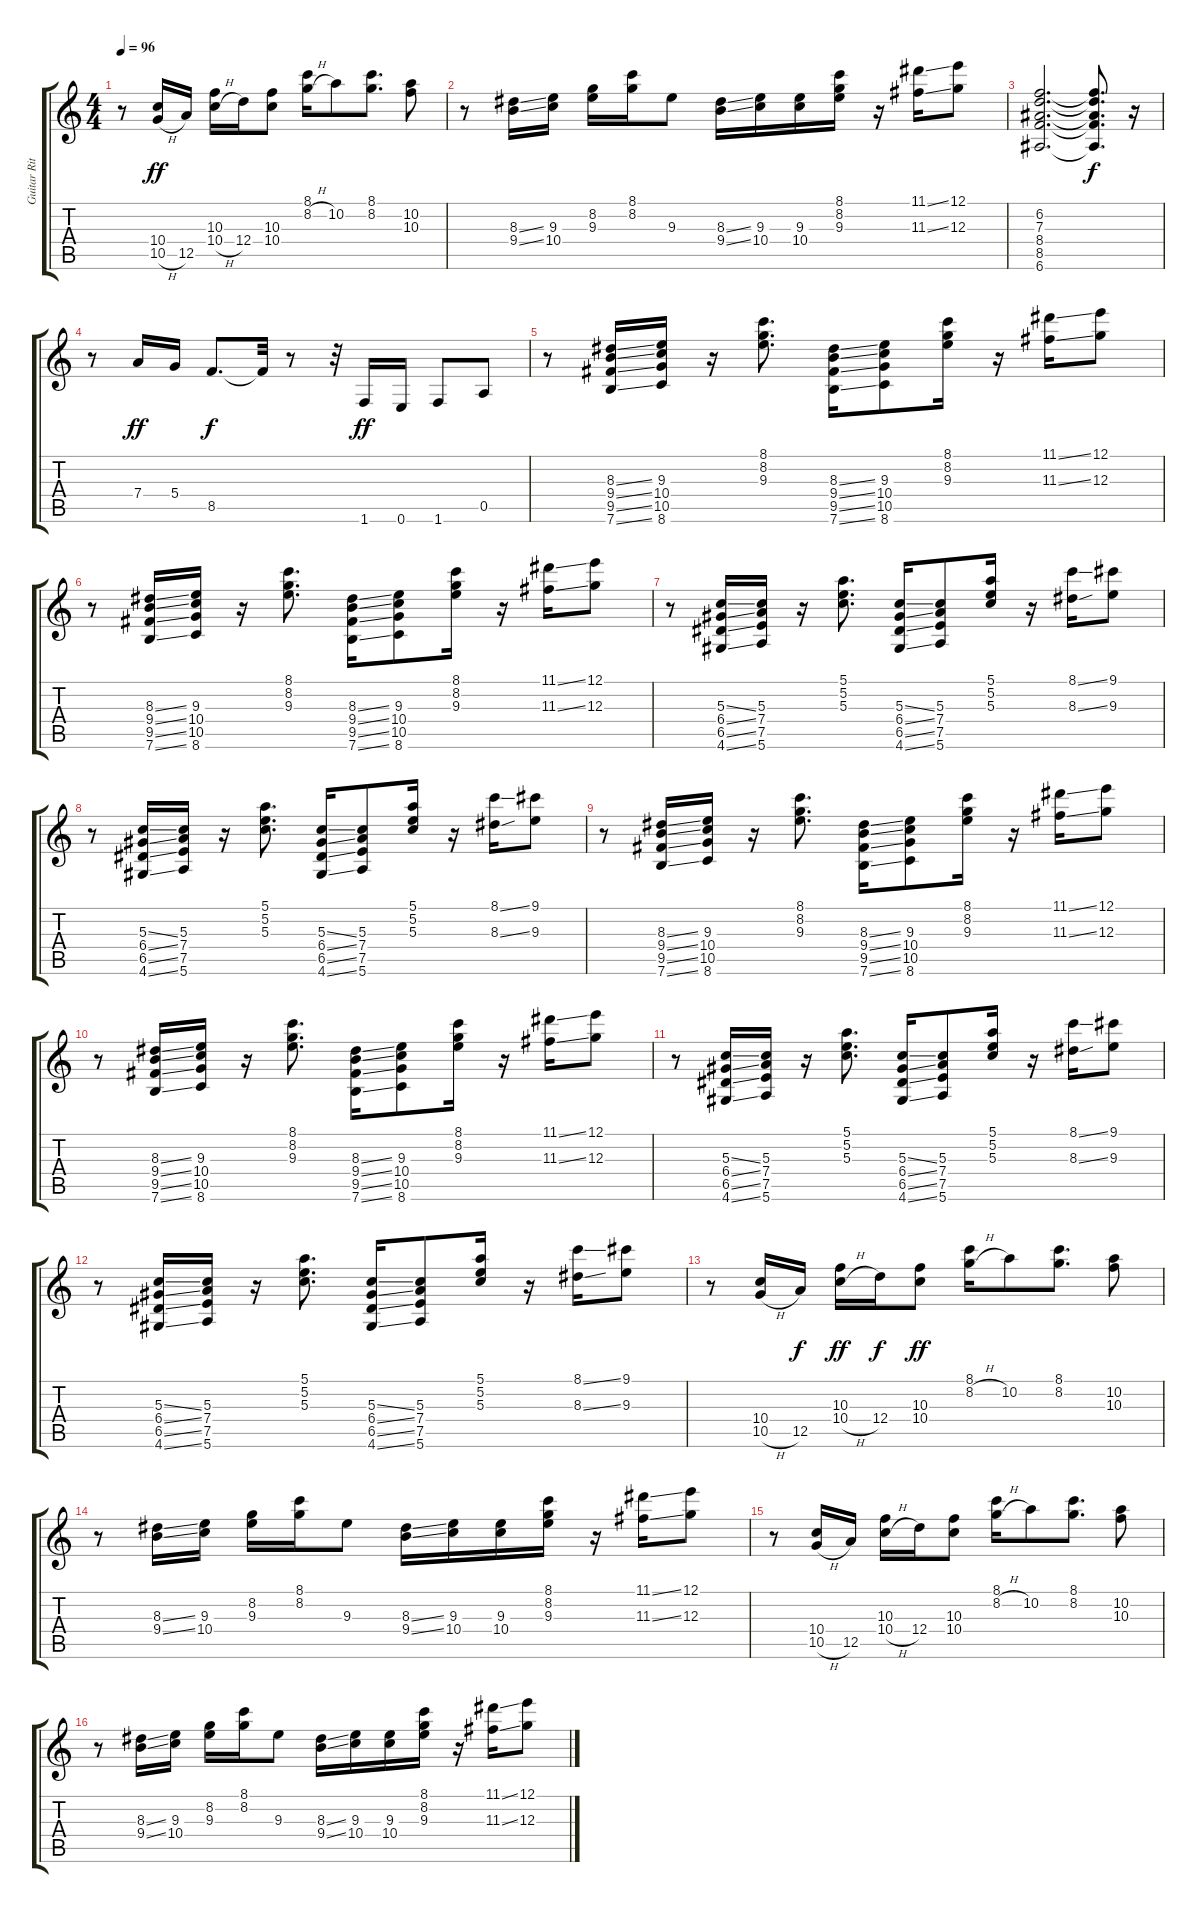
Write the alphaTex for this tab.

\track ("Guitar Ritmo" "Guitar Rit") {instrument overdrivenguitar}
\staff {score tabs}
\tuning (E4 B3 G3 D3 A2 E2) {hide}
\ts (4 4)
\tempo 96
\clef g2
\ks c
r.8{dy ff} (10.4 10.5{h}).16 12.5.16 (10.3 10.4{h}).16 12.4.16 (10.3 10.4).8 (8.1 8.2{h}).16 10.2.8 (8.1 8.2).8{d} (10.2 10.3).8 |
r.8 (8.3{ss} 9.4{ss}).16 (9.3 10.4).16 (8.2 9.3).16 (8.1 8.2).16 9.3.8 (8.3{ss} 9.4{ss}).16 (9.3 10.4).16 (9.3 10.4).16 (8.1 8.2 9.3).16 r.16 (11.1{ss} 11.3{ss}).16 (12.1 12.3).8 |
(6.2 7.3 8.4 8.5 6.6).2{d} (6.2{t} 7.3{t} 8.4{t} 8.5{t} 6.6{t}).8{d dy f} r.16 |
r.8 7.4.16{dy ff} 5.4.16 8.5.8{d dy f} 8.5{t}.32 r.8 r.32 1.6.16{dy ff} 0.6.16 1.6.8 0.5.8 |
r.8 (8.3{ss} 9.4{ss} 9.5{ss} 7.6{ss}).16 (9.3 10.4 10.5 8.6).16 r.16 (8.1 8.2 9.3).8{d} (8.3{ss} 9.4{ss} 9.5{ss} 7.6{ss}).16 (9.3 10.4 10.5 8.6).8 (8.1 8.2 9.3).16 r.16 (11.1{ss} 11.3{ss}).16 (12.1 12.3).8 |
r.8 (8.3{ss} 9.4{ss} 9.5{ss} 7.6{ss}).16 (9.3 10.4 10.5 8.6).16 r.16 (8.1 8.2 9.3).8{d} (8.3{ss} 9.4{ss} 9.5{ss} 7.6{ss}).16 (9.3 10.4 10.5 8.6).8 (8.1 8.2 9.3).16 r.16 (11.1{ss} 11.3{ss}).16 (12.1 12.3).8 |
r.8 (5.3{ss} 6.4{ss} 6.5{ss} 4.6{ss}).16 (5.3 7.4 7.5 5.6).16 r.16 (5.1 5.2 5.3).8{d} (5.3{ss} 6.4{ss} 6.5{ss} 4.6{ss}).16 (5.3 7.4 7.5 5.6).8 (5.1 5.2 5.3).16 r.16 (8.1{ss} 8.3{ss}).16 (9.1 9.3).8 |
r.8 (5.3{ss} 6.4{ss} 6.5{ss} 4.6{ss}).16 (5.3 7.4 7.5 5.6).16 r.16 (5.1 5.2 5.3).8{d} (5.3{ss} 6.4{ss} 6.5{ss} 4.6{ss}).16 (5.3 7.4 7.5 5.6).8 (5.1 5.2 5.3).16 r.16 (8.1{ss} 8.3{ss}).16 (9.1 9.3).8 |
r.8 (8.3{ss} 9.4{ss} 9.5{ss} 7.6{ss}).16 (9.3 10.4 10.5 8.6).16 r.16 (8.1 8.2 9.3).8{d} (8.3{ss} 9.4{ss} 9.5{ss} 7.6{ss}).16 (9.3 10.4 10.5 8.6).8 (8.1 8.2 9.3).16 r.16 (11.1{ss} 11.3{ss}).16 (12.1 12.3).8 |
r.8 (8.3{ss} 9.4{ss} 9.5{ss} 7.6{ss}).16 (9.3 10.4 10.5 8.6).16 r.16 (8.1 8.2 9.3).8{d} (8.3{ss} 9.4{ss} 9.5{ss} 7.6{ss}).16 (9.3 10.4 10.5 8.6).8 (8.1 8.2 9.3).16 r.16 (11.1{ss} 11.3{ss}).16 (12.1 12.3).8 |
r.8 (5.3{ss} 6.4{ss} 6.5{ss} 4.6{ss}).16 (5.3 7.4 7.5 5.6).16 r.16 (5.1 5.2 5.3).8{d} (5.3{ss} 6.4{ss} 6.5{ss} 4.6{ss}).16 (5.3 7.4 7.5 5.6).8 (5.1 5.2 5.3).16 r.16 (8.1{ss} 8.3{ss}).16 (9.1 9.3).8 |
r.8 (5.3{ss} 6.4{ss} 6.5{ss} 4.6{ss}).16 (5.3 7.4 7.5 5.6).16 r.16 (5.1 5.2 5.3).8{d} (5.3{ss} 6.4{ss} 6.5{ss} 4.6{ss}).16 (5.3 7.4 7.5 5.6).8 (5.1 5.2 5.3).16 r.16 (8.1{ss} 8.3{ss}).16 (9.1 9.3).8 |
r.8 (10.4 10.5{h}).16 12.5.16{dy f} (10.3 10.4{h}).16{dy ff} 12.4.16{dy f} (10.3 10.4).8{dy ff} (8.1 8.2{h}).16 10.2.8 (8.1 8.2).8{d} (10.2 10.3).8 |
r.8 (8.3{ss} 9.4{ss}).16 (9.3 10.4).16 (8.2 9.3).16 (8.1 8.2).16 9.3.8 (8.3{ss} 9.4{ss}).16 (9.3 10.4).16 (9.3 10.4).16 (8.1 8.2 9.3).16 r.16 (11.1{ss} 11.3{ss}).16 (12.1 12.3).8 |
r.8 (10.4 10.5{h}).16 12.5.16 (10.3 10.4{h}).16 12.4.16 (10.3 10.4).8 (8.1 8.2{h}).16 10.2.8 (8.1 8.2).8{d} (10.2 10.3).8 |
r.8 (8.3{ss} 9.4{ss}).16 (9.3 10.4).16 (8.2 9.3).16 (8.1 8.2).16 9.3.8 (8.3{ss} 9.4{ss}).16 (9.3 10.4).16 (9.3 10.4).16 (8.1 8.2 9.3).16 r.16 (11.1{ss} 11.3{ss}).16 (12.1 12.3).8
